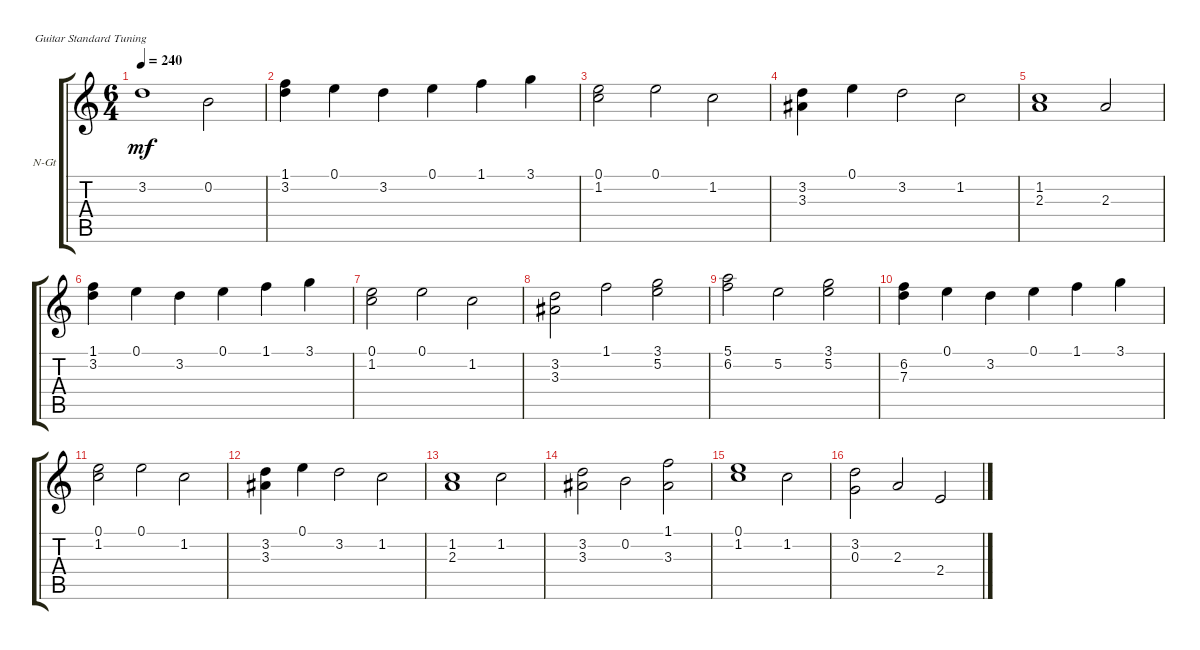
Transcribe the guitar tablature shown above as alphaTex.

\defaultSystemsLayout 4
\bracketExtendMode groupsimilarinstruments
\firstSystemTrackNameOrientation horizontal
\otherSystemsTrackNameOrientation horizontal
\track ("Nylon Guitar" "N-Gt") {instrument acousticguitarnylon}
\staff {score tabs}
\tuning (E4 B3 G3 D3 A2 E2)
\ts (6 4)
\tempo 240
\clef g2
\ks c
3.2.1{dy mf} 0.2.2 |
(1.1 3.2).4 0.1.4 3.2.4 0.1.4 1.1.4 3.1.4 |
(0.1 1.2).2 0.1.2 1.2.2 |
(3.2 3.3).4 0.1.4 3.2.2 1.2.2 |
(1.2 2.3).1 2.3.2 |
(1.1 3.2).4 0.1.4 3.2.4 0.1.4 1.1.4 3.1.4 |
(0.1 1.2).2 0.1.2 1.2.2 |
(3.2 3.3).2 1.1.2 (5.2 3.1).2 |
(5.1 6.2).2 5.2.2 (3.1 5.2).2 |
(6.2 7.3).4 0.1.4 3.2.4 0.1.4 1.1.4 3.1.4 |
(0.1 1.2).2 0.1.2 1.2.2 |
(3.2 3.3).4 0.1.4 3.2.2 1.2.2 |
(1.2 2.3).1 1.2.2 |
(3.2 3.3).2 0.2.2 (1.1 3.3).2 |
(0.1 1.2).1 1.2.2 |
(3.2 0.3).2 2.3.2 2.4.2
